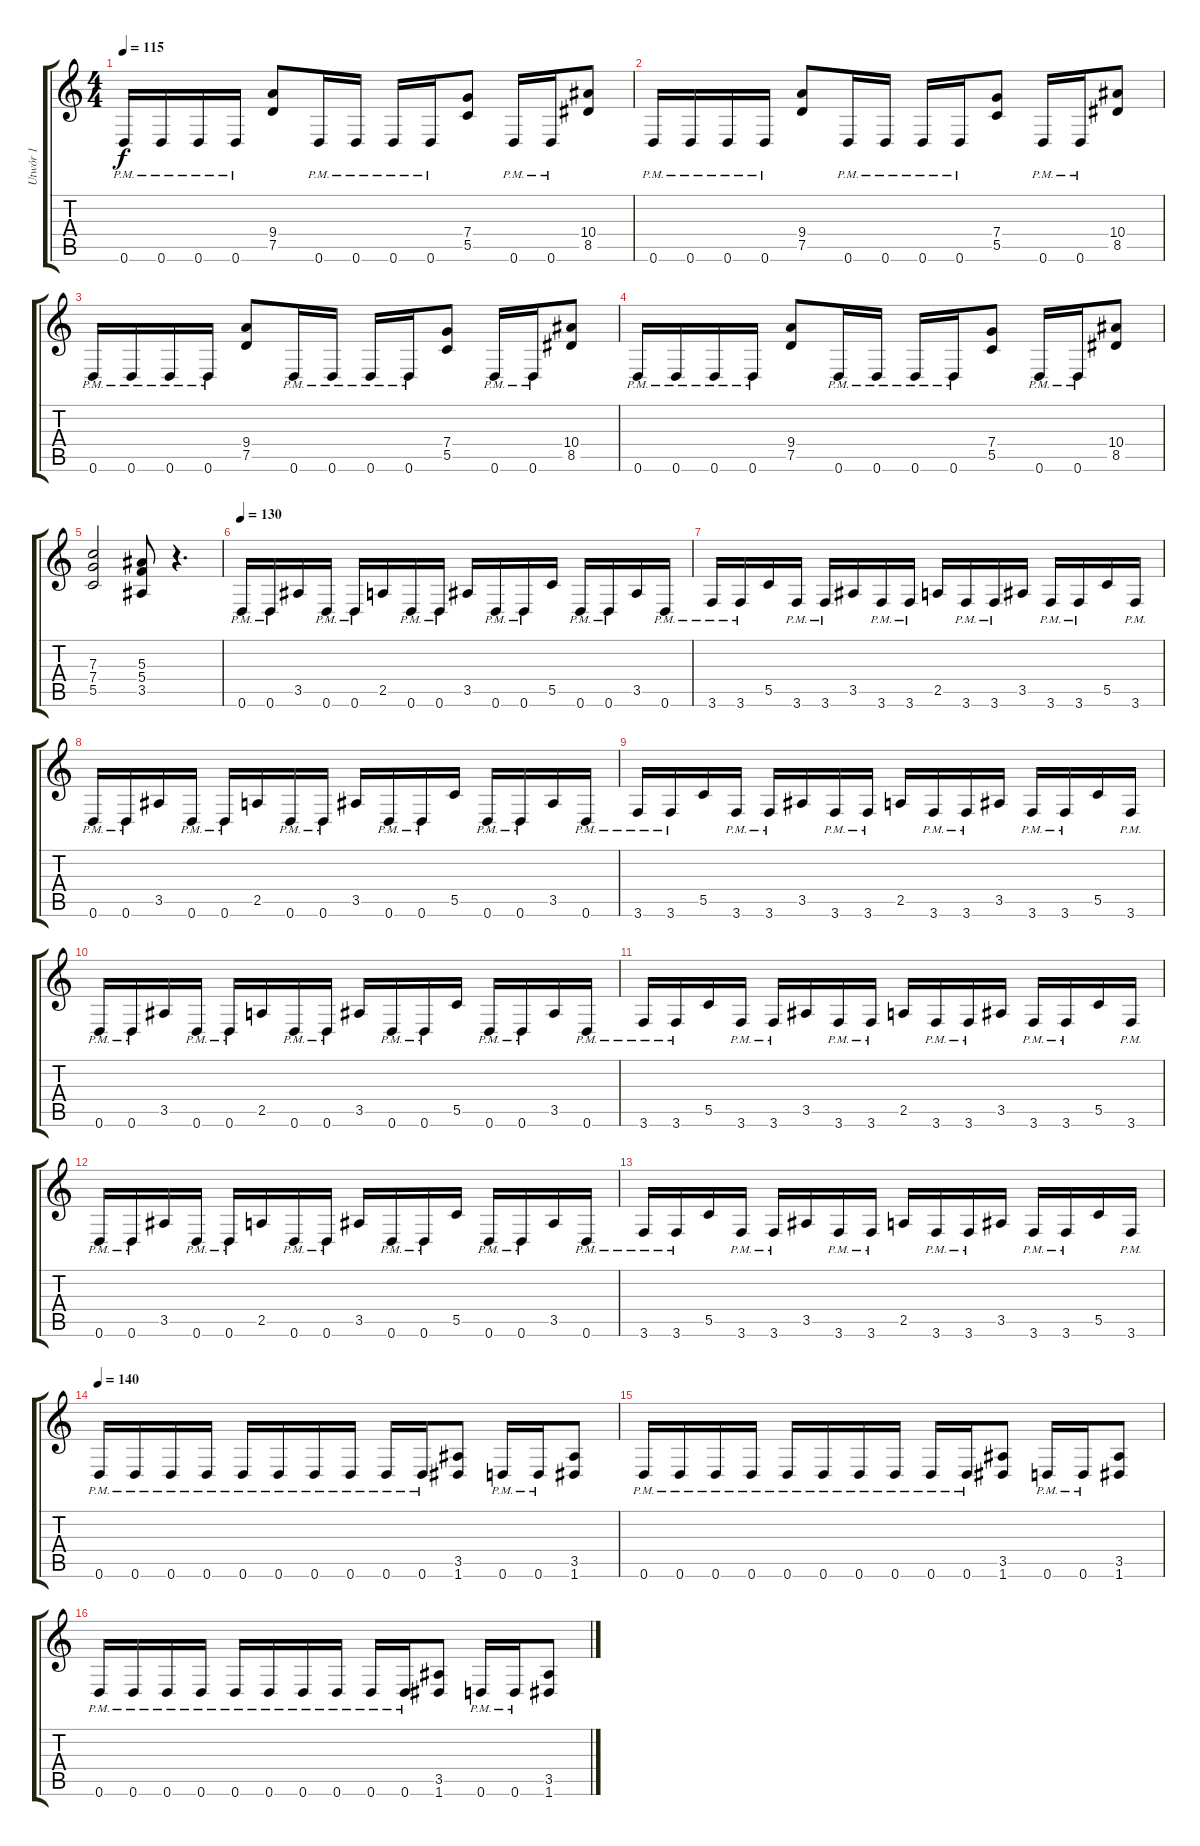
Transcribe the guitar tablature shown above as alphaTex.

\track ("Utwór 1" "Utwór 1") {instrument distortionguitar}
\staff {score tabs}
\tuning (D4 A3 F3 C3 G2 D2) {hide}
\ts (4 4)
\tempo 115
\clef g2
\ks c
0.6{pm}.16{dy f} 0.6{pm}.16 0.6{pm}.16 0.6{pm}.16 (9.4 7.5).8 0.6{pm}.16 0.6{pm}.16 0.6{pm}.16 0.6{pm}.16 (7.4 5.5).8 0.6{pm}.16 0.6{pm}.16 (10.4 8.5).8 |
0.6{pm}.16 0.6{pm}.16 0.6{pm}.16 0.6{pm}.16 (9.4 7.5).8 0.6{pm}.16 0.6{pm}.16 0.6{pm}.16 0.6{pm}.16 (7.4 5.5).8 0.6{pm}.16 0.6{pm}.16 (10.4 8.5).8 |
0.6{pm}.16 0.6{pm}.16 0.6{pm}.16 0.6{pm}.16 (9.4 7.5).8 0.6{pm}.16 0.6{pm}.16 0.6{pm}.16 0.6{pm}.16 (7.4 5.5).8 0.6{pm}.16 0.6{pm}.16 (10.4 8.5).8 |
0.6{pm}.16 0.6{pm}.16 0.6{pm}.16 0.6{pm}.16 (9.4 7.5).8 0.6{pm}.16 0.6{pm}.16 0.6{pm}.16 0.6{pm}.16 (7.4 5.5).8 0.6{pm}.16 0.6{pm}.16 (10.4 8.5).8 |
(7.3 7.4 5.5).2 (5.3 5.4 3.5).8 r.4{d} |
\tempo 130
0.6{pm}.16 0.6{pm}.16 3.5.16 0.6{pm}.16 0.6{pm}.16 2.5.16 0.6{pm}.16 0.6{pm}.16 3.5.16 0.6{pm}.16 0.6{pm}.16 5.5.16 0.6{pm}.16 0.6{pm}.16 3.5.16 0.6{pm}.16 |
3.6{pm}.16 3.6{pm}.16 5.5.16 3.6{pm}.16 3.6{pm}.16 3.5.16 3.6{pm}.16 3.6{pm}.16 2.5.16 3.6{pm}.16 3.6{pm}.16 3.5.16 3.6{pm}.16 3.6{pm}.16 5.5.16 3.6{pm}.16 |
0.6{pm}.16 0.6{pm}.16 3.5.16 0.6{pm}.16 0.6{pm}.16 2.5.16 0.6{pm}.16 0.6{pm}.16 3.5.16 0.6{pm}.16 0.6{pm}.16 5.5.16 0.6{pm}.16 0.6{pm}.16 3.5.16 0.6{pm}.16 |
3.6{pm}.16 3.6{pm}.16 5.5.16 3.6{pm}.16 3.6{pm}.16 3.5.16 3.6{pm}.16 3.6{pm}.16 2.5.16 3.6{pm}.16 3.6{pm}.16 3.5.16 3.6{pm}.16 3.6{pm}.16 5.5.16 3.6{pm}.16 |
0.6{pm}.16 0.6{pm}.16 3.5.16 0.6{pm}.16 0.6{pm}.16 2.5.16 0.6{pm}.16 0.6{pm}.16 3.5.16 0.6{pm}.16 0.6{pm}.16 5.5.16 0.6{pm}.16 0.6{pm}.16 3.5.16 0.6{pm}.16 |
3.6{pm}.16 3.6{pm}.16 5.5.16 3.6{pm}.16 3.6{pm}.16 3.5.16 3.6{pm}.16 3.6{pm}.16 2.5.16 3.6{pm}.16 3.6{pm}.16 3.5.16 3.6{pm}.16 3.6{pm}.16 5.5.16 3.6{pm}.16 |
0.6{pm}.16 0.6{pm}.16 3.5.16 0.6{pm}.16 0.6{pm}.16 2.5.16 0.6{pm}.16 0.6{pm}.16 3.5.16 0.6{pm}.16 0.6{pm}.16 5.5.16 0.6{pm}.16 0.6{pm}.16 3.5.16 0.6{pm}.16 |
3.6{pm}.16 3.6{pm}.16 5.5.16 3.6{pm}.16 3.6{pm}.16 3.5.16 3.6{pm}.16 3.6{pm}.16 2.5.16 3.6{pm}.16 3.6{pm}.16 3.5.16 3.6{pm}.16 3.6{pm}.16 5.5.16 3.6{pm}.16 |
\tempo 140
0.6{pm}.16 0.6{pm}.16 0.6{pm}.16 0.6{pm}.16 0.6{pm}.16 0.6{pm}.16 0.6{pm}.16 0.6{pm}.16 0.6{pm}.16 0.6{pm}.16 (3.5 1.6).8 0.6{pm}.16 0.6{pm}.16 (3.5 1.6).8 |
0.6{pm}.16 0.6{pm}.16 0.6{pm}.16 0.6{pm}.16 0.6{pm}.16 0.6{pm}.16 0.6{pm}.16 0.6{pm}.16 0.6{pm}.16 0.6{pm}.16 (3.5 1.6).8 0.6{pm}.16 0.6{pm}.16 (3.5 1.6).8 |
0.6{pm}.16 0.6{pm}.16 0.6{pm}.16 0.6{pm}.16 0.6{pm}.16 0.6{pm}.16 0.6{pm}.16 0.6{pm}.16 0.6{pm}.16 0.6{pm}.16 (3.5 1.6).8 0.6{pm}.16 0.6{pm}.16 (3.5 1.6).8
